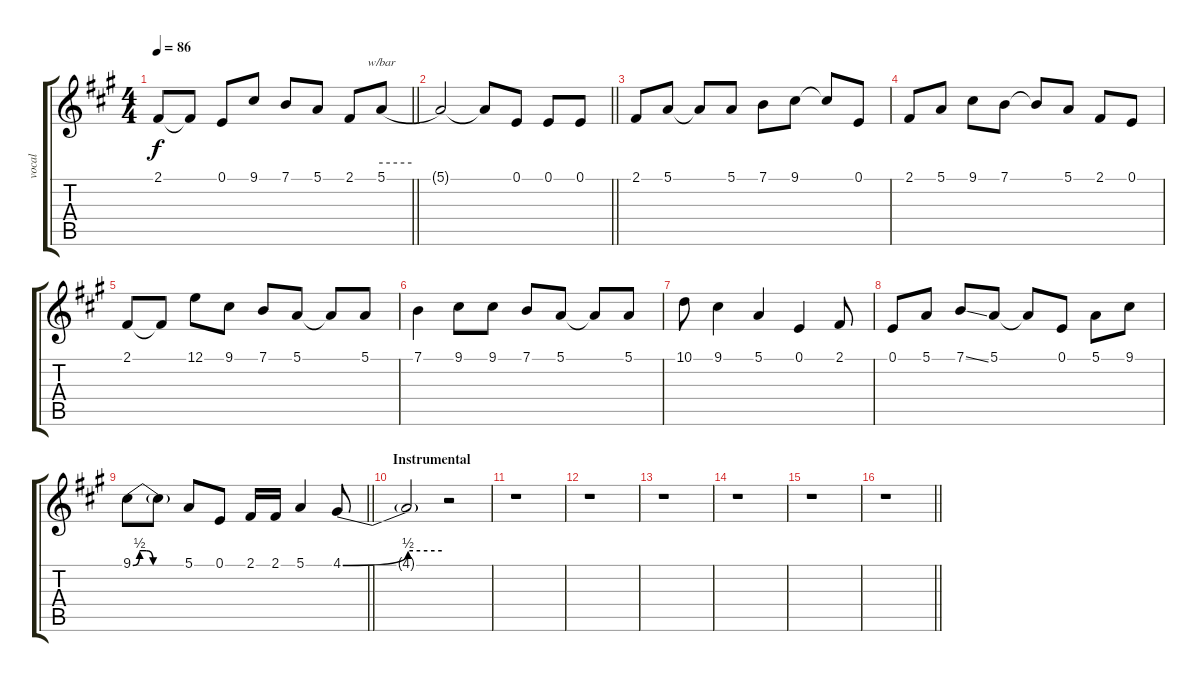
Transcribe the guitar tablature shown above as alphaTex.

\track ("vocal" "vocal") {instrument cello}
\staff {score tabs}
\tuning (E4 B3 G3 D3 A2 E2) {hide}
\ts (4 4)
\tempo 86
\clef g2
\barLineRight lightlight
\ks a
2.1.8{dy f} 2.1{t}.8 0.1.8 9.1.8 7.1.8 5.1.8 2.1.8 5.1.8{tbe (hold default 0 0 60 0)} |
\section ("" "")
\barLineRight lightlight
5.1{t}.2 5.1{t}.8 0.1.8 0.1.8 0.1.8 |
2.1.8 5.1.8 5.1{t}.8 5.1.8 7.1.8 9.1.8 9.1{t}.8 0.1.8 |
2.1.8 5.1.8 9.1.8 7.1.8 7.1{t}.8 5.1.8 2.1.8 0.1.8 |
2.1.8 2.1{t}.8 12.1.8 9.1.8 7.1.8 5.1.8 5.1{t}.8 5.1.8 |
7.1.4 9.1.8 9.1.8 7.1.8 5.1.8 5.1{t}.8 5.1.8 |
10.1.8 9.1.4 5.1.4 0.1.4 2.1.8 |
0.1.8 5.1.8 7.1{ss}.8 5.1.8 5.1{t}.8 0.1.8 5.1.8 9.1.8 |
\barLineRight lightlight
9.1{be (custom 0 0 15 2 30 2 45 0 60 0)}.8 9.1{be (hold 0 0 60 0) t}.8 5.1.8 0.1.8 2.1.16 2.1.16 5.1.4 4.1{be (bend 0 0 60 2)}.8 |
\section ("" "Instrumental")
4.1{be (hold 0 2 60 2) t}.2 r.2 |
r.1 |
r.1 |
r.1 |
r.1 |
r.1 |
\barLineRight lightlight
r.1
